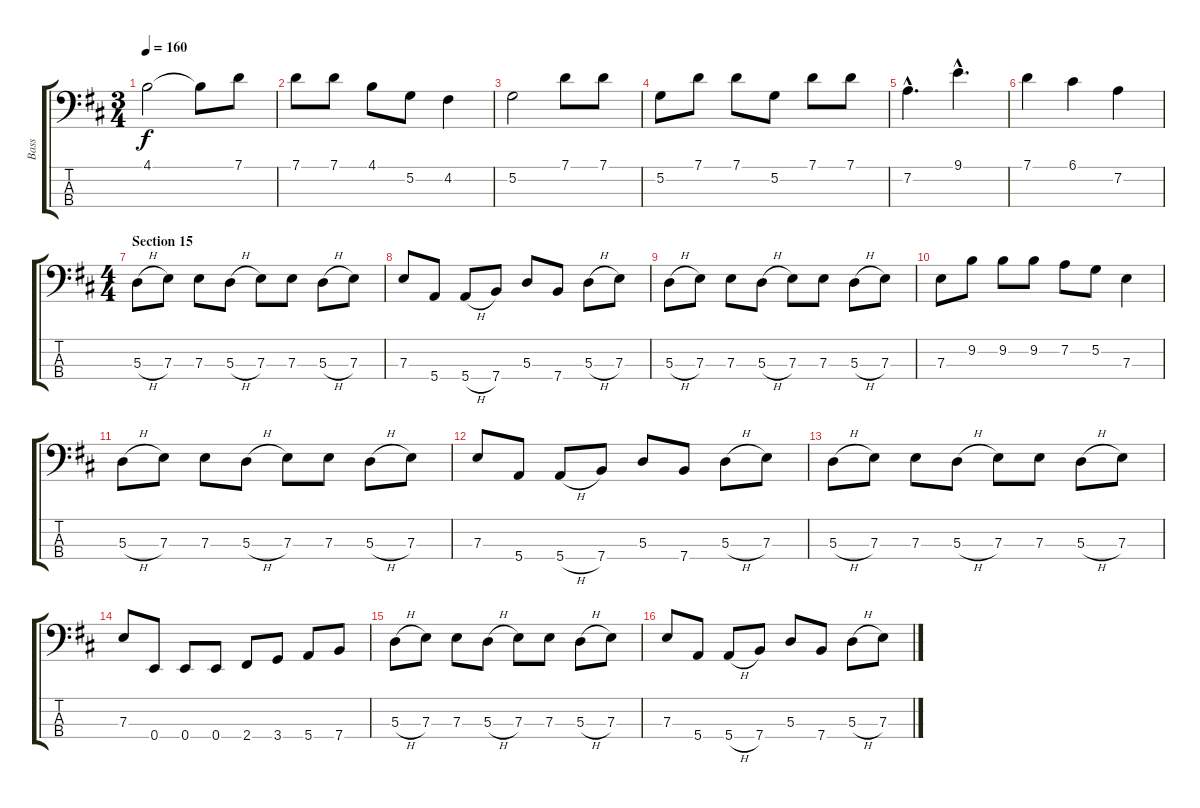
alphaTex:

\track ("Bass" "Bass") {instrument electricbassfinger}
\staff {score tabs}
\tuning (G2 D2 A1 E1) {hide}
\ts (3 4)
\tempo 160
\clef f4
\ks bminor
4.1.2{dy f} 4.1{t}.8 7.1.8 |
7.1.8 7.1.8 4.1.8 5.2.8 4.2.4 |
5.2.2 7.1.8 7.1.8 |
5.2.8 7.1.8 7.1.8 5.2.8 7.1.8 7.1.8 |
7.2{hac}.4{d} 9.1{hac}.4{d} |
7.1.4 6.1.4 7.2.4 |
\ts (4 4)
\section ("" "Section 15")
5.3{h}.8 7.3.8 7.3.8 5.3{h}.8 7.3.8 7.3.8 5.3{h}.8 7.3.8 |
7.3.8 5.4.8 5.4{h}.8 7.4.8 5.3.8 7.4.8 5.3{h}.8 7.3.8 |
5.3{h}.8 7.3.8 7.3.8 5.3{h}.8 7.3.8 7.3.8 5.3{h}.8 7.3.8 |
7.3.8 9.2.8 9.2.8 9.2.8 7.2.8 5.2.8 7.3.4 |
5.3{h}.8 7.3.8 7.3.8 5.3{h}.8 7.3.8 7.3.8 5.3{h}.8 7.3.8 |
7.3.8 5.4.8 5.4{h}.8 7.4.8 5.3.8 7.4.8 5.3{h}.8 7.3.8 |
5.3{h}.8 7.3.8 7.3.8 5.3{h}.8 7.3.8 7.3.8 5.3{h}.8 7.3.8 |
7.3.8 0.4.8 0.4.8 0.4.8 2.4.8 3.4.8 5.4.8 7.4.8 |
5.3{h}.8 7.3.8 7.3.8 5.3{h}.8 7.3.8 7.3.8 5.3{h}.8 7.3.8 |
7.3.8 5.4.8 5.4{h}.8 7.4.8 5.3.8 7.4.8 5.3{h}.8 7.3.8
